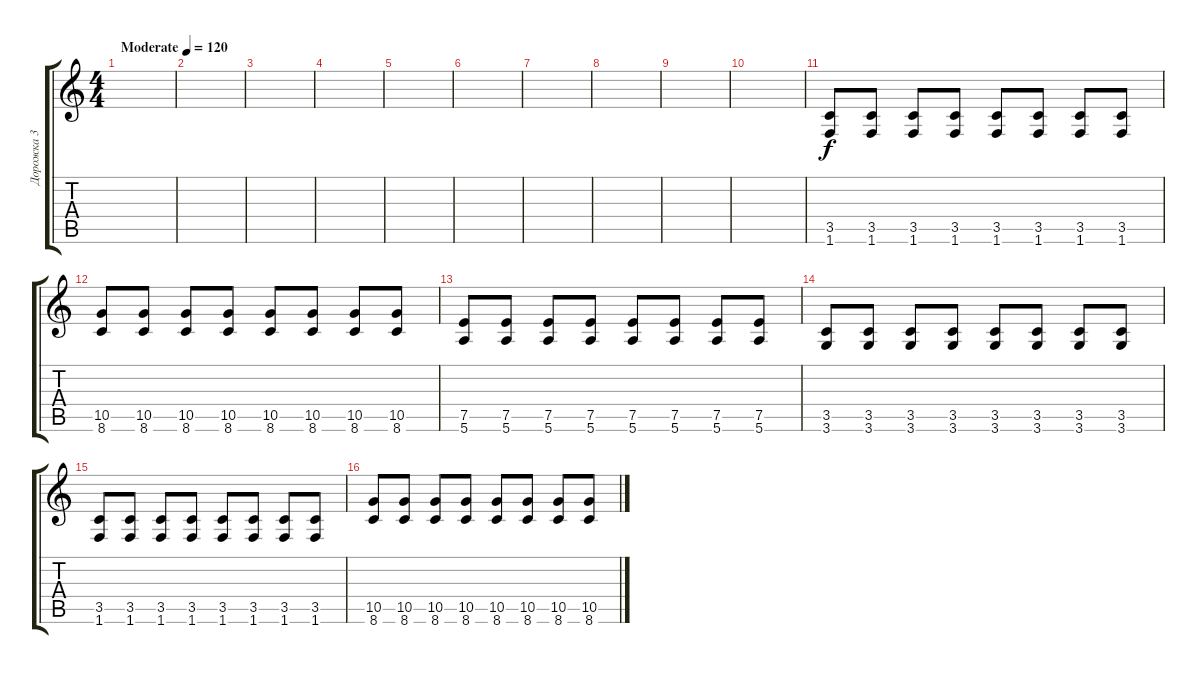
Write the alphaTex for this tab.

\track ("Дорожка 3" "Дорожка 3") {instrument acousticguitarsteel}
\staff {score tabs}
\tuning (E4 B3 G3 D3 A2 E2) {hide}
\ts (4 4)
\tempo (120 "Moderate")
\clef g2
\ks c
|
|
|
|
|
|
|
|
|
|
(3.5 1.6).8 (3.5 1.6).8 (3.5 1.6).8 (3.5 1.6).8 (3.5 1.6).8 (3.5 1.6).8 (3.5 1.6).8 (3.5 1.6).8 |
(10.5 8.6).8 (10.5 8.6).8 (10.5 8.6).8 (10.5 8.6).8 (10.5 8.6).8 (10.5 8.6).8 (10.5 8.6).8 (10.5 8.6).8 |
(7.5 5.6).8 (7.5 5.6).8 (7.5 5.6).8 (7.5 5.6).8 (7.5 5.6).8 (7.5 5.6).8 (7.5 5.6).8 (7.5 5.6).8 |
(3.5 3.6).8 (3.5 3.6).8 (3.5 3.6).8 (3.5 3.6).8 (3.5 3.6).8 (3.5 3.6).8 (3.5 3.6).8 (3.5 3.6).8 |
(3.5 1.6).8 (3.5 1.6).8 (3.5 1.6).8 (3.5 1.6).8 (3.5 1.6).8 (3.5 1.6).8 (3.5 1.6).8 (3.5 1.6).8 |
(10.5 8.6).8 (10.5 8.6).8 (10.5 8.6).8 (10.5 8.6).8 (10.5 8.6).8 (10.5 8.6).8 (10.5 8.6).8 (10.5 8.6).8
